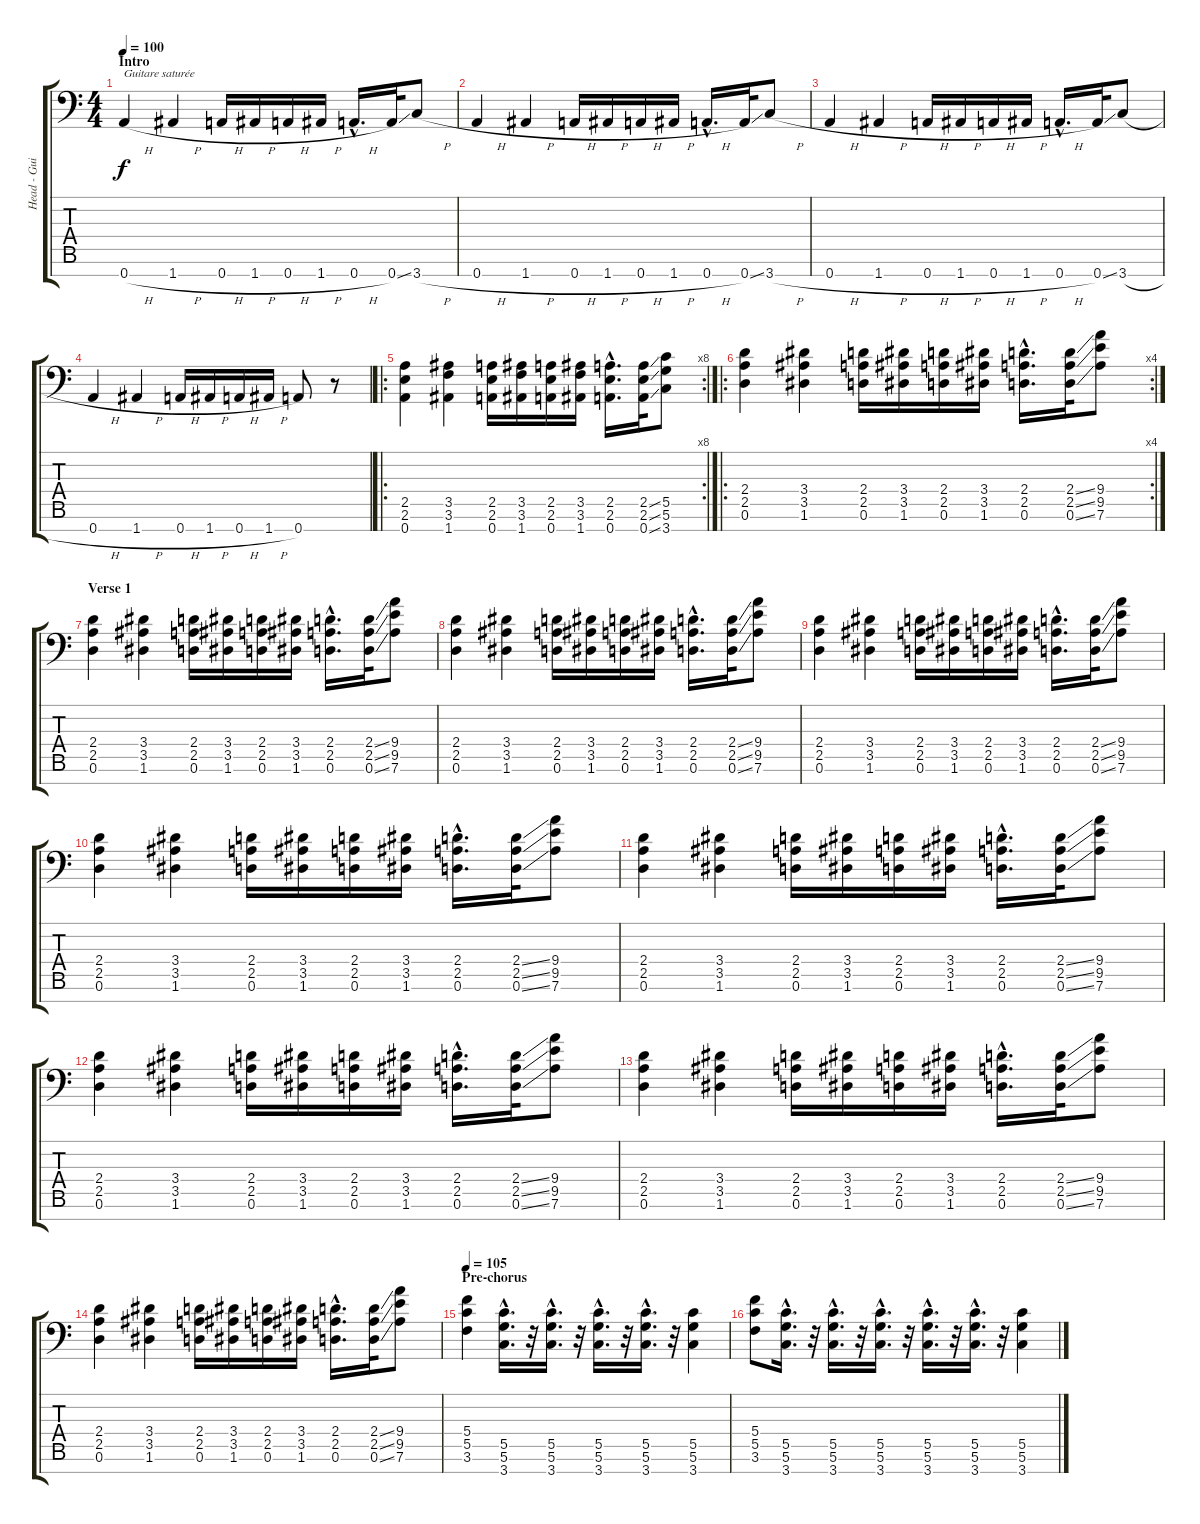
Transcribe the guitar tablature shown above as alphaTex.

\track ("Head - Guitar" "Head - Gui") {instrument distortionguitar}
\staff {score tabs}
\tuning (D4 A3 F3 C3 G2 D2 A1) {hide}
\ts (4 4)
\section ("" "Intro")
\tempo 100
\clef f4
\ks c
0.7{h}.4{txt "Guitare saturée" dy f volume 13 instrument distortionguitar} 1.7{h}.4 0.7{h}.16 1.7{h}.16 0.7{h}.16 1.7{h}.16 0.7{h hac}.16{d} 0.7{ss}.32 3.7{h}.8 |
0.7{h}.4 1.7{h}.4 0.7{h}.16 1.7{h}.16 0.7{h}.16 1.7{h}.16 0.7{h hac}.16{d} 0.7{ss}.32 3.7{h}.8 |
0.7{h}.4 1.7{h}.4 0.7{h}.16 1.7{h}.16 0.7{h}.16 1.7{h}.16 0.7{h hac}.16{d} 0.7{ss}.32 3.7{h}.8 |
0.7{h}.4 1.7{h}.4 0.7{h}.16 1.7{h}.16 0.7{h}.16 1.7{h}.16 0.7.8 r.8 |
\ro
\rc 8
(2.5 2.6 0.7).4 (3.5 3.6 1.7).4 (2.5 2.6 0.7).16 (3.5 3.6 1.7).16 (2.5 2.6 0.7).16 (3.5 3.6 1.7).16 (2.5{hac} 2.6{hac} 0.7{hac}).16{d} (2.5{ss} 2.6{ss} 0.7{ss}).32 (5.5 5.6 3.7).8 |
\ro
\rc 4
(2.4 2.5 0.6).4 (3.4 3.5 1.6).4 (2.4 2.5 0.6).16 (3.4 3.5 1.6).16 (2.4 2.5 0.6).16 (3.4 3.5 1.6).16 (2.4{hac} 2.5{hac} 0.6{hac}).16{d} (2.4{ss} 2.5{ss} 0.6{ss}).32 (9.4 9.5 7.6).8 |
\section ("" "Verse 1")
(2.4 2.5 0.6).4 (3.4 3.5 1.6).4 (2.4 2.5 0.6).16 (3.4 3.5 1.6).16 (2.4 2.5 0.6).16 (3.4 3.5 1.6).16 (2.4{hac} 2.5{hac} 0.6{hac}).16{d} (2.4{ss} 2.5{ss} 0.6{ss}).32 (9.4 9.5 7.6).8 |
(2.4 2.5 0.6).4 (3.4 3.5 1.6).4 (2.4 2.5 0.6).16 (3.4 3.5 1.6).16 (2.4 2.5 0.6).16 (3.4 3.5 1.6).16 (2.4{hac} 2.5{hac} 0.6{hac}).16{d} (2.4{ss} 2.5{ss} 0.6{ss}).32 (9.4 9.5 7.6).8 |
(2.4 2.5 0.6).4 (3.4 3.5 1.6).4 (2.4 2.5 0.6).16 (3.4 3.5 1.6).16 (2.4 2.5 0.6).16 (3.4 3.5 1.6).16 (2.4{hac} 2.5{hac} 0.6{hac}).16{d} (2.4{ss} 2.5{ss} 0.6{ss}).32 (9.4 9.5 7.6).8 |
(2.4 2.5 0.6).4 (3.4 3.5 1.6).4 (2.4 2.5 0.6).16 (3.4 3.5 1.6).16 (2.4 2.5 0.6).16 (3.4 3.5 1.6).16 (2.4{hac} 2.5{hac} 0.6{hac}).16{d} (2.4{ss} 2.5{ss} 0.6{ss}).32 (9.4 9.5 7.6).8 |
(2.4 2.5 0.6).4 (3.4 3.5 1.6).4 (2.4 2.5 0.6).16 (3.4 3.5 1.6).16 (2.4 2.5 0.6).16 (3.4 3.5 1.6).16 (2.4{hac} 2.5{hac} 0.6{hac}).16{d} (2.4{ss} 2.5{ss} 0.6{ss}).32 (9.4 9.5 7.6).8 |
(2.4 2.5 0.6).4 (3.4 3.5 1.6).4 (2.4 2.5 0.6).16 (3.4 3.5 1.6).16 (2.4 2.5 0.6).16 (3.4 3.5 1.6).16 (2.4{hac} 2.5{hac} 0.6{hac}).16{d} (2.4{ss} 2.5{ss} 0.6{ss}).32 (9.4 9.5 7.6).8 |
(2.4 2.5 0.6).4 (3.4 3.5 1.6).4 (2.4 2.5 0.6).16 (3.4 3.5 1.6).16 (2.4 2.5 0.6).16 (3.4 3.5 1.6).16 (2.4{hac} 2.5{hac} 0.6{hac}).16{d} (2.4{ss} 2.5{ss} 0.6{ss}).32 (9.4 9.5 7.6).8 |
(2.4 2.5 0.6).4 (3.4 3.5 1.6).4 (2.4 2.5 0.6).16 (3.4 3.5 1.6).16 (2.4 2.5 0.6).16 (3.4 3.5 1.6).16 (2.4{hac} 2.5{hac} 0.6{hac}).16{d} (2.4{ss} 2.5{ss} 0.6{ss}).32 (9.4 9.5 7.6).8 |
\section ("" "Pre-chorus")
\tempo 105
(5.4 5.5 3.6).4 (5.5{hac} 5.6{hac} 3.7{hac}).16{d} r.32 (5.5{hac} 5.6{hac} 3.7{hac}).16{d} r.32 (5.5{hac} 5.6{hac} 3.7{hac}).16{d} r.32 (5.5{hac} 5.6{hac} 3.7{hac}).16{d} r.32 (5.5 5.6 3.7).4 |
(5.4 5.5 3.6).8 (5.5{hac} 5.6{hac} 3.7{hac}).16{d} r.32 (5.5{hac} 5.6{hac} 3.7{hac}).16{d} r.32 (5.5{hac} 5.6{hac} 3.7{hac}).16{d} r.32 (5.5{hac} 5.6{hac} 3.7{hac}).16{d} r.32 (5.5{hac} 5.6{hac} 3.7{hac}).16{d} r.32 (5.5 5.6 3.7).4
